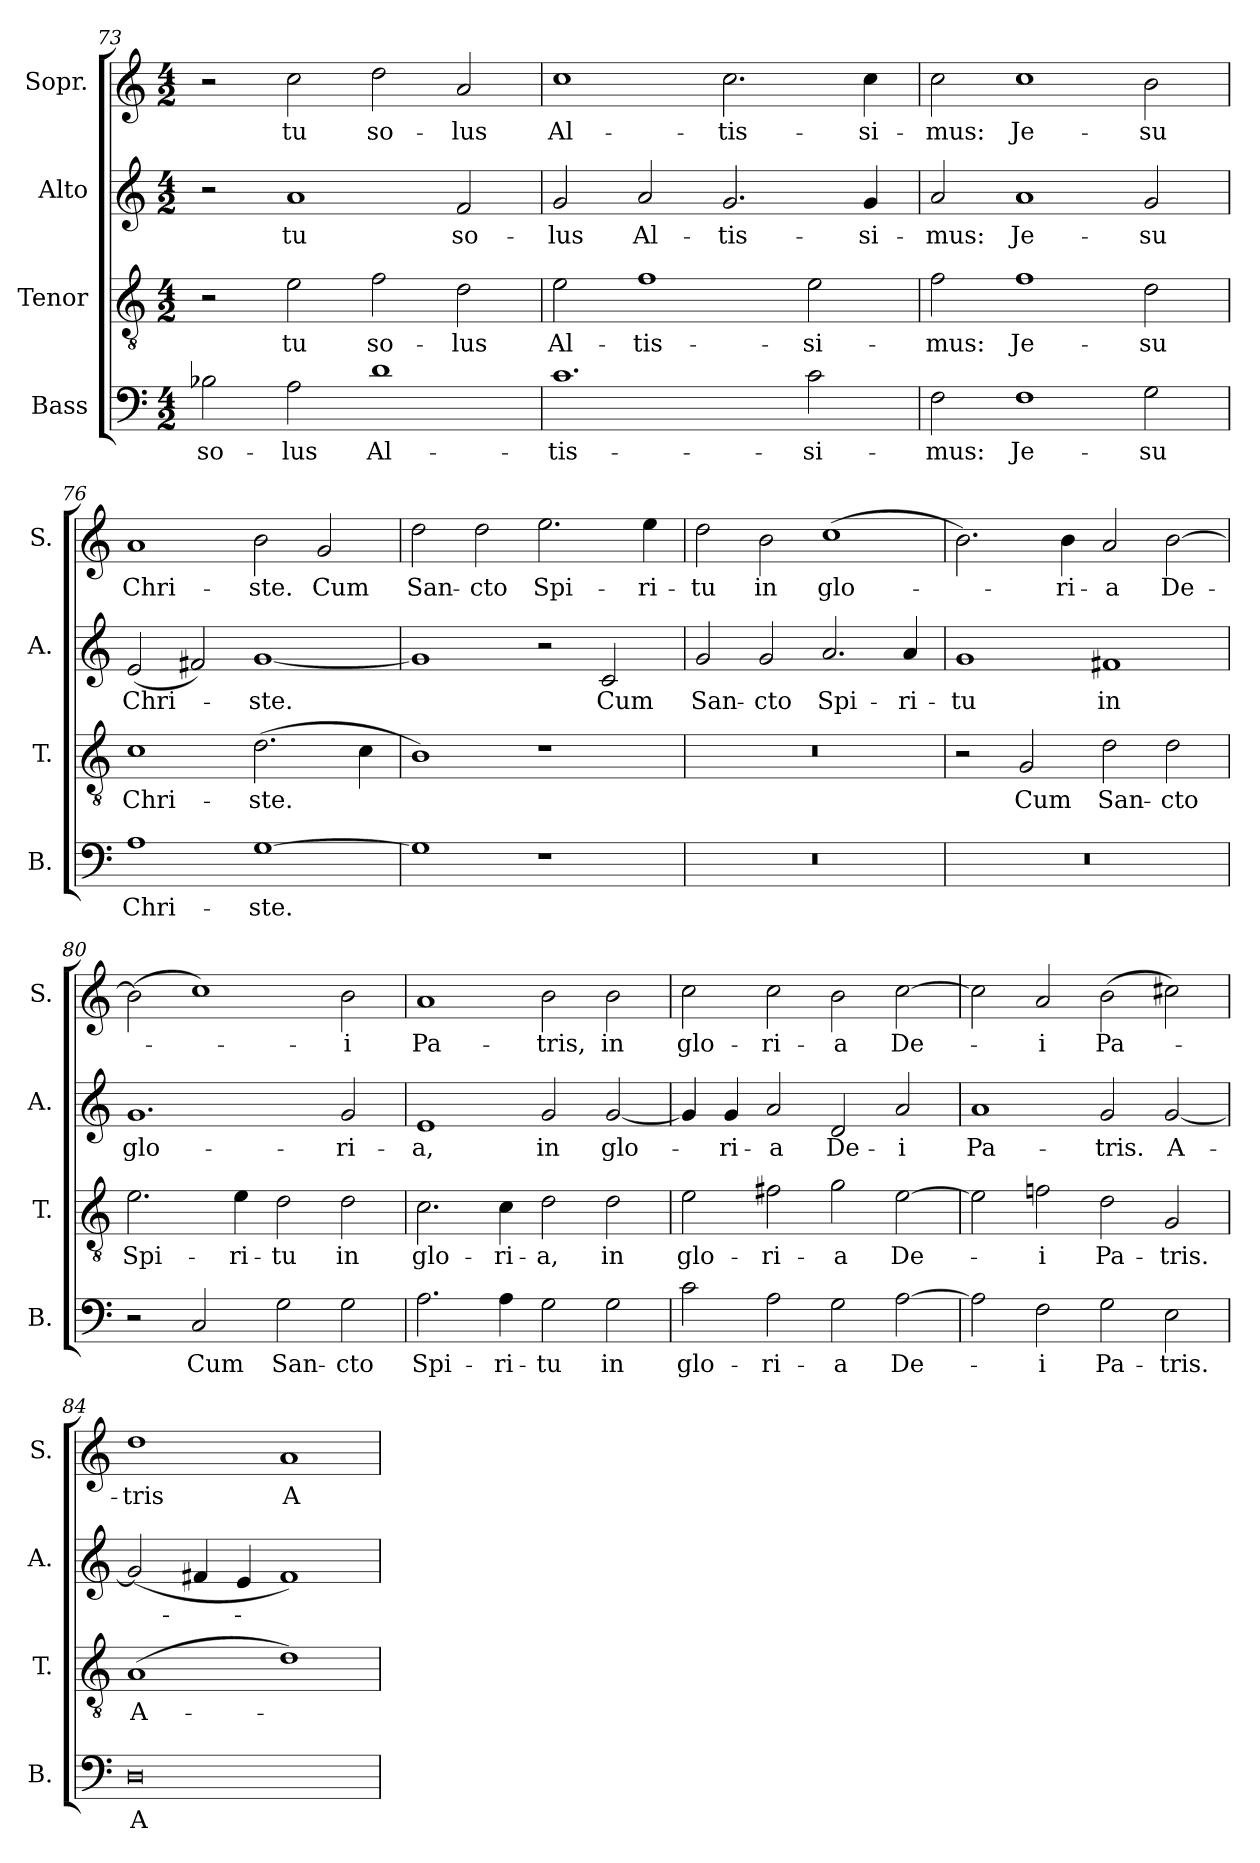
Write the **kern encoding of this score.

**kern	**text	**kern	**text	**kern	**text	**kern	**text
*part4	*part4	*part3	*part3	*part2	*part2	*part1	*part1
*staff4	*staff4	*staff3	*staff3	*staff2	*staff2	*staff1	*staff1
*I"Bass	*	*I"Tenor	*	*I"Alto	*	*I"Sopr.	*
*I'B.	*	*I'T.	*	*I'A.	*	*I'S.	*
*clefF4	*	*clefGv2	*	*clefG2	*	*clefG2	*
*	*	*ITrd7c12	*	*	*	*	*
*k[]	*	*k[]	*	*k[]	*	*k[]	*
*M4/2	*	*M4/2	*	*M4/2	*	*M4/2	*
=73	=73	=73	=73	=73	=73	=73	=73
2B-X\	so-	2r	.	2r	.	2r	.
2A\	-lus	2E\	tu	1a	tu	2cc\	tu
1d	Al-	2F\	so-	.	.	2dd\	so-
.	.	2D\	-lus	2f/	so-	2a/	-lus
=74	=74	=74	=74	=74	=74	=74	=74
1.c	-tis-	2E\	Al-	2g/	-lus	1cc	Al-
.	.	1F	-tis-	2a/	Al-	.	.
.	.	.	.	2.g/	-tis-	2.cc\	-tis-
2c\	-si-	2E\	-si-	.	.	.	.
.	.	.	.	4g/	-si-	4cc\	-si-
=75	=75	=75	=75	=75	=75	=75	=75
2F\	-mus:	2F\	-mus:	2a/	-mus:	2cc\	-mus:
1F	Je-	1F	Je-	1a	Je-	1cc	Je-
2G\	-su	2D\	-su	2g/	-su	2b\	-su
!!LO:LB:g=z
=76	=76	=76	=76	=76	=76	=76	=76
1A	Chri-	1C	Chri-	(2e/	Chri-	1a	Chri-
.	.	.	.	2f#i/)	.	.	.
[1G	-ste.	(2.D\	-ste.	[1g	-ste.	2b\	-ste.
.	.	.	.	.	.	2g/	Cum
.	.	4C\	.	.	.	.	.
=77	=77	=77	=77	=77	=77	=77	=77
1G]	.	1BB)	.	1g]	.	2dd\	San-
.	.	.	.	.	.	2dd\	-cto
1r	.	1r	.	2r	.	2.ee\	Spi-
.	.	.	.	2c/	Cum	.	.
.	.	.	.	.	.	4ee\	-ri-
=78	=78	=78	=78	=78	=78	=78	=78
0r	.	0r	.	2g/	San-	2dd\	-tu
.	.	.	.	2g/	-cto	2b\	in
.	.	.	.	2.a/	Spi-	(1cc	glo-
.	.	.	.	4a/	-ri-	.	.
=79	=79	=79	=79	=79	=79	=79	=79
0r	.	2r	.	1g	-tu	2.b\)	.
.	.	2GG/	Cum	.	.	.	.
.	.	.	.	.	.	4b\	-ri-
.	.	2D\	San-	1f#i	in	2a/	-a
.	.	2D\	-cto	.	.	[2b\	De-
=80	=80	=80	=80	=80	=80	=80	=80
2r	.	2.E\	Spi-	1.g	glo-	(2b\]	.
2C/	Cum	.	.	.	.	1cc)	.
.	.	4E\	-ri-	.	.	.	.
2G\	San-	2D\	-tu	.	.	.	.
2G\	-cto	2D\	in	2g/	-ri-	2b\	-i
=81	=81	=81	=81	=81	=81	=81	=81
2.A\	Spi-	2.C\	glo-	1e	-a,	1a	Pa-
4A\	-ri-	4C\	-ri-	.	.	.	.
2G\	-tu	2D\	-a,	2g/	in	2b\	-tris,
2G\	in	2D\	in	[2g/	glo-	2b\	in
!!LO:PB:g=z
=82	=82	=82	=82	=82	=82	=82	=82
2c\	glo-	2E\	glo-	4g/]	.	2cc\	glo-
.	.	.	.	4g/	-ri-	.	.
2A\	-ri-	2F#X\	-ri-	2a/	-a	2cc\	-ri-
2G\	-a	2G\	-a	2d/	De-	2b\	-a
[2A\	De-	[2E\	De-	2a/	-i	[2cc\	De-
=83	=83	=83	=83	=83	=83	=83	=83
2A\]	.	2E\]	.	1a	Pa-	2cc\]	.
2F\	-i	2Fn\	-i	.	.	2a/	-i
2G\	Pa-	2D\	Pa-	2g/	-tris.	(2b\	Pa-
2E\	-tris.	2GG/	-tris.	[2g/	A-	2cc#X\)	.
=84	=84	=84	=84	=84	=84	=84	=84
0D	A-	(1AA	A-	(2g/]	.	1dd	-tris
.	.	.	.	4f#X/	.	.	.
.	.	.	.	4e/	.	.	.
.	.	1D)	.	1f#)	.	1a	A-
=	=	=	=	=	=	=	=
*-	*-	*-	*-	*-	*-	*-	*-
